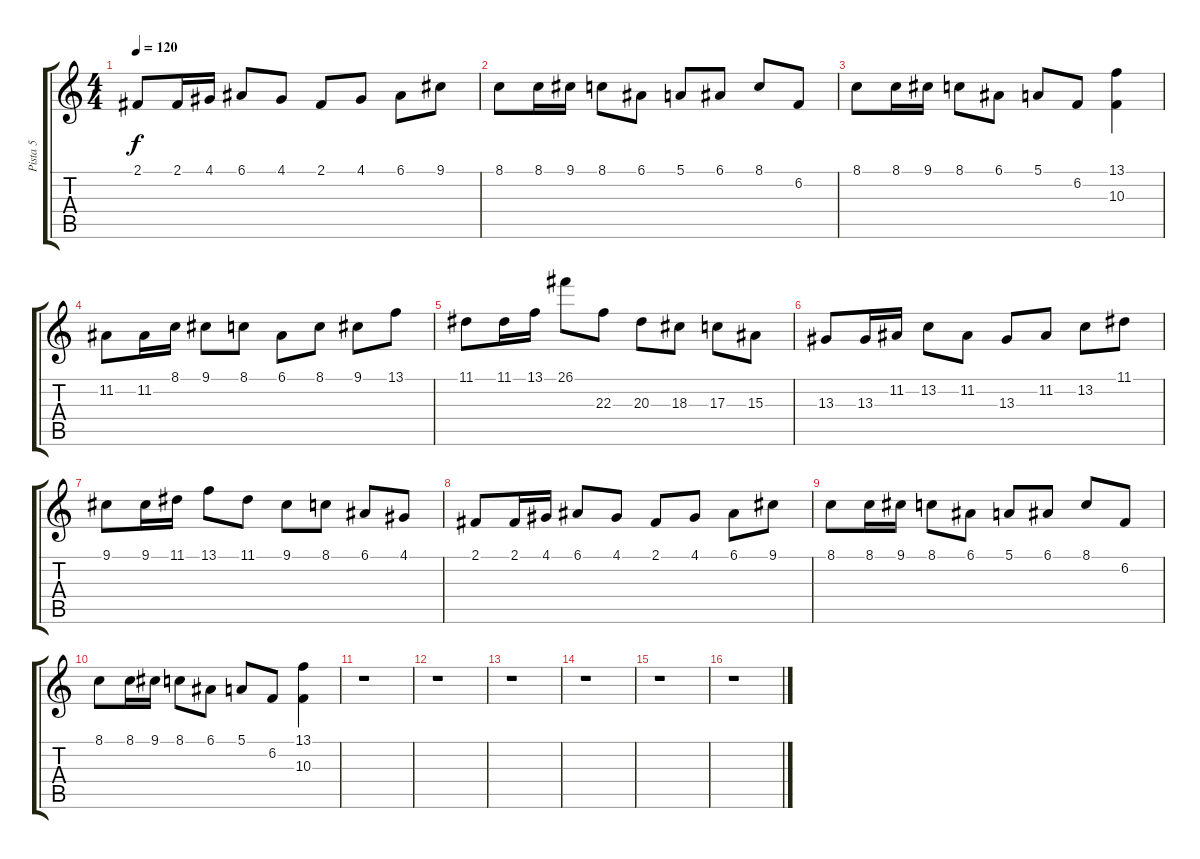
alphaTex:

\track ("Pista 5" "Pista 5") {instrument pizzicatostrings}
\staff {score tabs}
\tuning (E4 B3 G3 D3 A2 E2) {hide}
\ts (4 4)
\tempo 120
\clef g2
\ks c
2.1.8{dy f} 2.1.16 4.1.16 6.1.8 4.1.8 2.1.8 4.1.8 6.1.8 9.1.8 |
8.1.8 8.1.16 9.1.16 8.1.8 6.1.8 5.1.8 6.1.8 8.1.8 6.2.8 |
8.1.8 8.1.16 9.1.16 8.1.8 6.1.8 5.1.8 6.2.8 (13.1 10.3).4 |
11.2.8 11.2.16 8.1.16 9.1.8 8.1.8 6.1.8 8.1.8 9.1.8 13.1.8 |
11.1.8 11.1.16 13.1.16 26.1.8 22.3.8 20.3.8 18.3.8 17.3.8 15.3.8 |
13.3.8 13.3.16 11.2.16 13.2.8 11.2.8 13.3.8 11.2.8 13.2.8 11.1.8 |
9.1.8 9.1.16 11.1.16 13.1.8 11.1.8 9.1.8 8.1.8 6.1.8 4.1.8 |
2.1.8 2.1.16 4.1.16 6.1.8 4.1.8 2.1.8 4.1.8 6.1.8 9.1.8 |
8.1.8 8.1.16 9.1.16 8.1.8 6.1.8 5.1.8 6.1.8 8.1.8 6.2.8 |
8.1.8 8.1.16 9.1.16 8.1.8 6.1.8 5.1.8 6.2.8 (13.1 10.3).4 |
r.1 |
r.1 |
r.1 |
r.1 |
r.1 |
r.1
